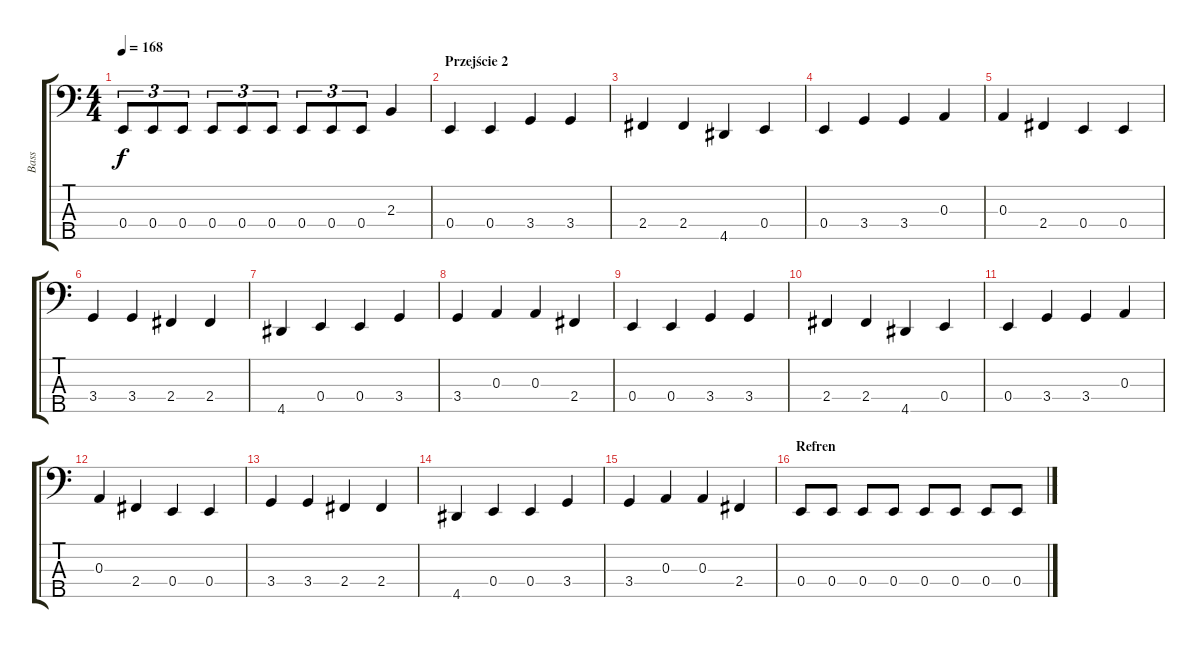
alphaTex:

\track ("Bass" "Bass") {instrument electricbassfinger}
\staff {score tabs}
\tuning (G2 D2 A1 E1 B0) {hide}
\ts (4 4)
\tempo 168
\clef f4
\ks c
0.4.8{tu (3 2) dy f} 0.4.8{tu (3 2)} 0.4.8{tu (3 2)} 0.4.8{tu (3 2)} 0.4.8{tu (3 2)} 0.4.8{tu (3 2)} 0.4.8{tu (3 2)} 0.4.8{tu (3 2)} 0.4.8{tu (3 2)} 2.3.4 |
\section ("" "Przejście 2")
0.4.4 0.4.4 3.4.4 3.4.4 |
2.4.4 2.4.4 4.5.4 0.4.4 |
0.4.4 3.4.4 3.4.4 0.3.4 |
0.3.4 2.4.4 0.4.4 0.4.4 |
3.4.4 3.4.4 2.4.4 2.4.4 |
4.5.4 0.4.4 0.4.4 3.4.4 |
3.4.4 0.3.4 0.3.4 2.4.4 |
0.4.4 0.4.4 3.4.4 3.4.4 |
2.4.4 2.4.4 4.5.4 0.4.4 |
0.4.4 3.4.4 3.4.4 0.3.4 |
0.3.4 2.4.4 0.4.4 0.4.4 |
3.4.4 3.4.4 2.4.4 2.4.4 |
4.5.4 0.4.4 0.4.4 3.4.4 |
3.4.4 0.3.4 0.3.4 2.4.4 |
\section ("" "Refren")
0.4.8 0.4.8 0.4.8 0.4.8 0.4.8 0.4.8 0.4.8 0.4.8
